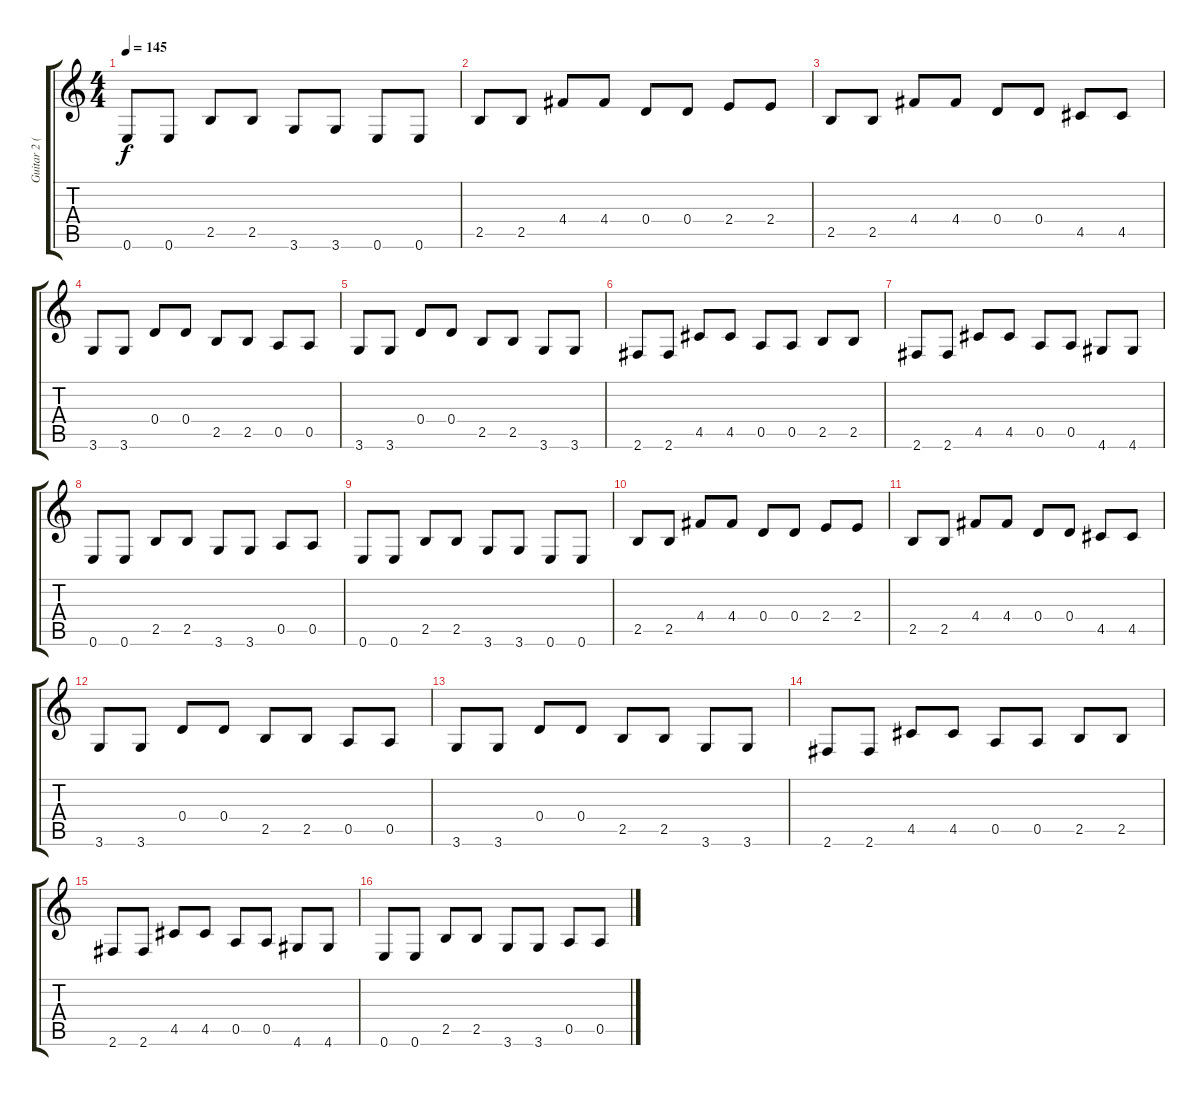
\track ("Guitar 2 (Rhythm)" "Guitar 2 (") {instrument distortionguitar}
\staff {score tabs}
\tuning (E4 B3 G3 D3 A2 E2) {hide}
\ts (4 4)
\tempo 145
\clef g2
\ks c
0.6.8{dy f} 0.6.8 2.5.8 2.5.8 3.6.8 3.6.8 0.6.8 0.6.8 |
2.5.8 2.5.8 4.4.8 4.4.8 0.4.8 0.4.8 2.4.8 2.4.8 |
2.5.8 2.5.8 4.4.8 4.4.8 0.4.8 0.4.8 4.5.8 4.5.8 |
3.6.8 3.6.8 0.4.8 0.4.8 2.5.8 2.5.8 0.5.8 0.5.8 |
3.6.8 3.6.8 0.4.8 0.4.8 2.5.8 2.5.8 3.6.8 3.6.8 |
2.6.8 2.6.8 4.5.8 4.5.8 0.5.8 0.5.8 2.5.8 2.5.8 |
2.6.8 2.6.8 4.5.8 4.5.8 0.5.8 0.5.8 4.6.8 4.6.8 |
0.6.8 0.6.8 2.5.8 2.5.8 3.6.8 3.6.8 0.5.8 0.5.8 |
0.6.8 0.6.8 2.5.8 2.5.8 3.6.8 3.6.8 0.6.8 0.6.8 |
2.5.8 2.5.8 4.4.8 4.4.8 0.4.8 0.4.8 2.4.8 2.4.8 |
2.5.8 2.5.8 4.4.8 4.4.8 0.4.8 0.4.8 4.5.8 4.5.8 |
3.6.8 3.6.8 0.4.8 0.4.8 2.5.8 2.5.8 0.5.8 0.5.8 |
3.6.8 3.6.8 0.4.8 0.4.8 2.5.8 2.5.8 3.6.8 3.6.8 |
2.6.8 2.6.8 4.5.8 4.5.8 0.5.8 0.5.8 2.5.8 2.5.8 |
2.6.8 2.6.8 4.5.8 4.5.8 0.5.8 0.5.8 4.6.8 4.6.8 |
0.6.8 0.6.8 2.5.8 2.5.8 3.6.8 3.6.8 0.5.8 0.5.8
